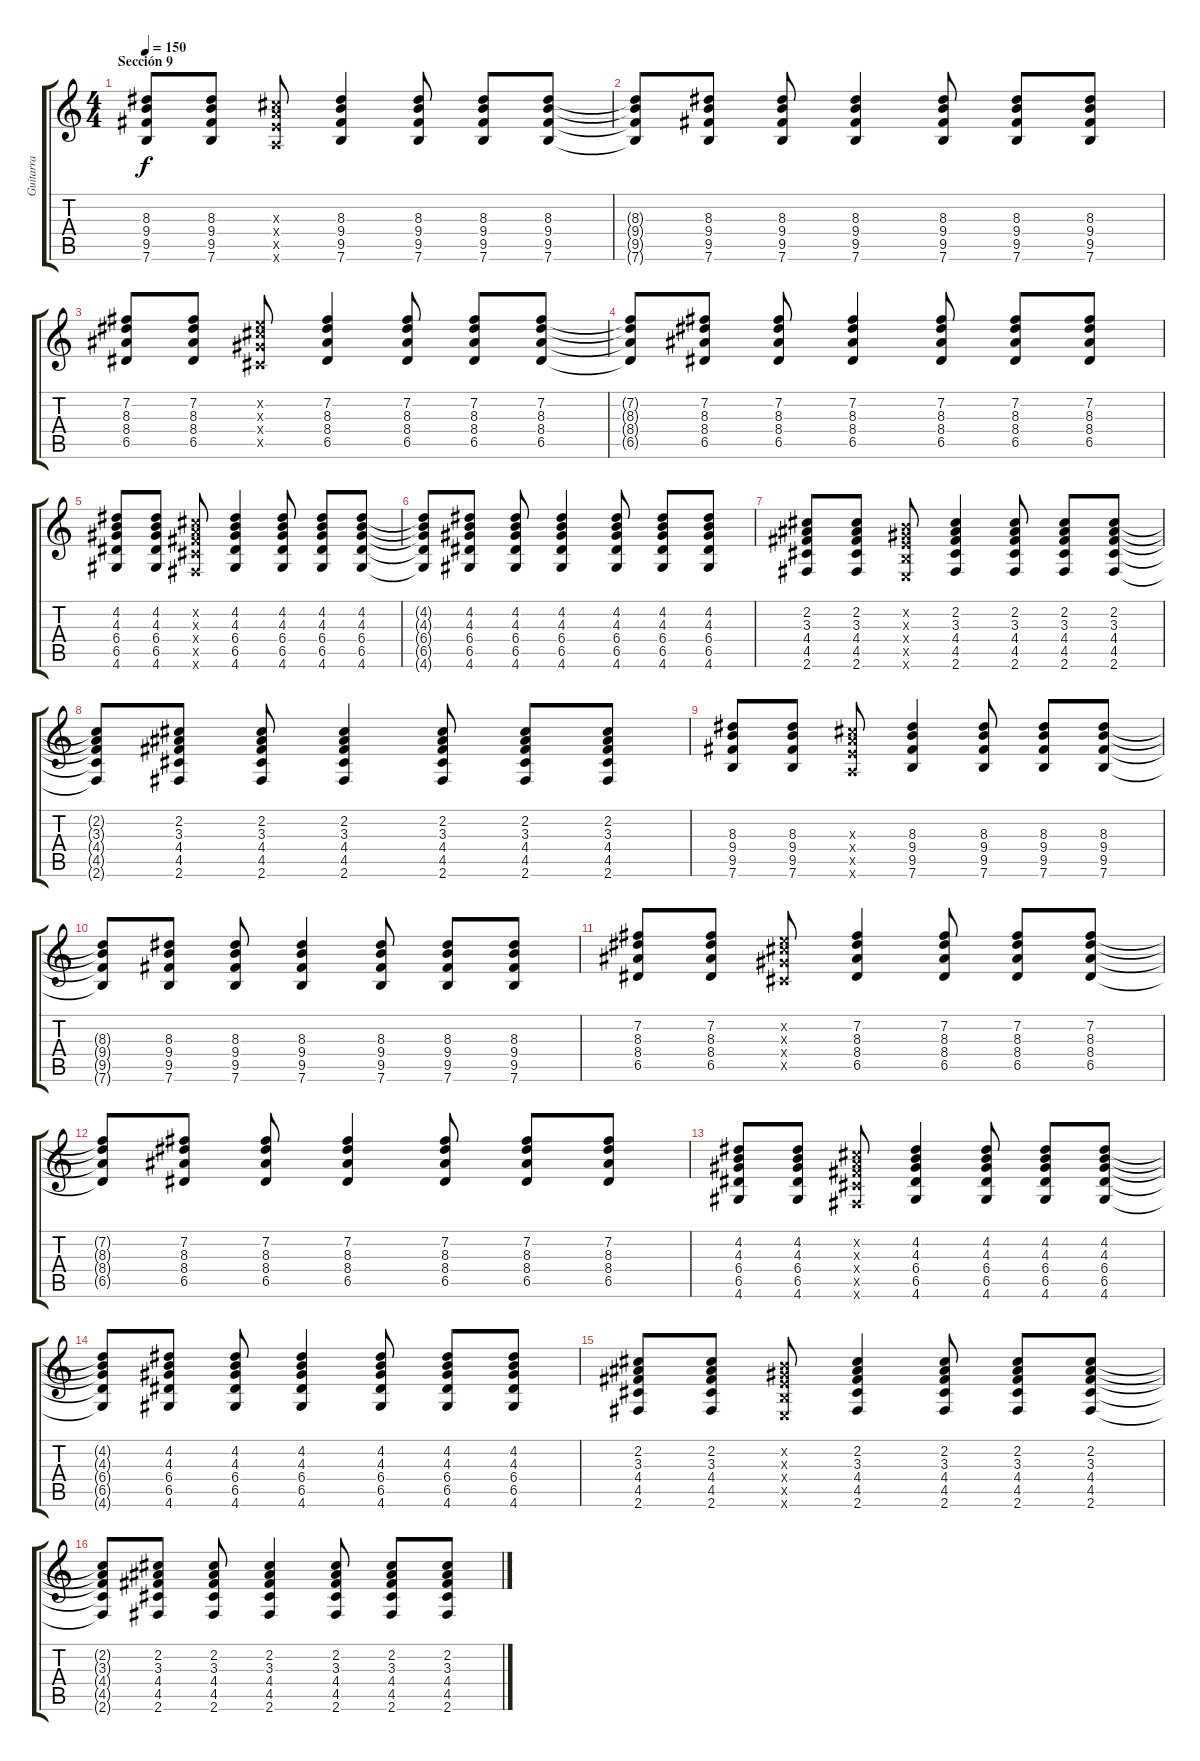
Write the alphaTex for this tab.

\track ("Guitarra" "Guitarra") {instrument electricguitarclean}
\staff {score tabs}
\tuning (E4 B3 G3 D3 A2 E2) {hide}
\ts (4 4)
\section ("" "Sección 9")
\tempo 150
\clef g2
\ks c
(8.3 9.4 9.5 7.6).8{dy f} (8.3 9.4 9.5 7.6).8 (6.3{x} 7.4{x} 7.5{x} 5.6{x}).8 (8.3 9.4 9.5 7.6).4 (8.3 9.4 9.5 7.6).8 (8.3 9.4 9.5 7.6).8 (8.3 9.4 9.5 7.6).8 |
(8.3{t} 9.4{t} 9.5{t} 7.6{t}).8 (8.3 9.4 9.5 7.6).8 (8.3 9.4 9.5 7.6).8 (8.3 9.4 9.5 7.6).4 (8.3 9.4 9.5 7.6).8 (8.3 9.4 9.5 7.6).8 (8.3 9.4 9.5 7.6).8 |
(7.2 8.3 8.4 6.5).8 (7.2 8.3 8.4 6.5).8 (5.2{x} 6.3{x} 6.4{x} 4.5{x}).8 (7.2 8.3 8.4 6.5).4 (7.2 8.3 8.4 6.5).8 (7.2 8.3 8.4 6.5).8 (7.2 8.3 8.4 6.5).8 |
(7.2{t} 8.3{t} 8.4{t} 6.5{t}).8 (7.2 8.3 8.4 6.5).8 (7.2 8.3 8.4 6.5).8 (7.2 8.3 8.4 6.5).4 (7.2 8.3 8.4 6.5).8 (7.2 8.3 8.4 6.5).8 (7.2 8.3 8.4 6.5).8 |
(4.2 4.3 6.4 6.5 4.6).8 (4.2 4.3 6.4 6.5 4.6).8 (2.2{x} 2.3{x} 4.4{x} 4.5{x} 2.6{x}).8 (4.2 4.3 6.4 6.5 4.6).4 (4.2 4.3 6.4 6.5 4.6).8 (4.2 4.3 6.4 6.5 4.6).8 (4.2 4.3 6.4 6.5 4.6).8 |
(4.2{t} 4.3{t} 6.4{t} 6.5{t} 4.6{t}).8 (4.2 4.3 6.4 6.5 4.6).8 (4.2 4.3 6.4 6.5 4.6).8 (4.2 4.3 6.4 6.5 4.6).4 (4.2 4.3 6.4 6.5 4.6).8 (4.2 4.3 6.4 6.5 4.6).8 (4.2 4.3 6.4 6.5 4.6).8 |
(2.2 3.3 4.4 4.5 2.6).8 (2.2 3.3 4.4 4.5 2.6).8 (0.2{x} 1.3{x} 2.4{x} 2.5{x} 0.6{x}).8 (2.2 3.3 4.4 4.5 2.6).4 (2.2 3.3 4.4 4.5 2.6).8 (2.2 3.3 4.4 4.5 2.6).8 (2.2 3.3 4.4 4.5 2.6).8 |
(2.2{t} 3.3{t} 4.4{t} 4.5{t} 2.6{t}).8 (2.2 3.3 4.4 4.5 2.6).8 (2.2 3.3 4.4 4.5 2.6).8 (2.2 3.3 4.4 4.5 2.6).4 (2.2 3.3 4.4 4.5 2.6).8 (2.2 3.3 4.4 4.5 2.6).8 (2.2 3.3 4.4 4.5 2.6).8 |
(8.3 9.4 9.5 7.6).8 (8.3 9.4 9.5 7.6).8 (6.3{x} 7.4{x} 7.5{x} 5.6{x}).8 (8.3 9.4 9.5 7.6).4 (8.3 9.4 9.5 7.6).8 (8.3 9.4 9.5 7.6).8 (8.3 9.4 9.5 7.6).8 |
(8.3{t} 9.4{t} 9.5{t} 7.6{t}).8 (8.3 9.4 9.5 7.6).8 (8.3 9.4 9.5 7.6).8 (8.3 9.4 9.5 7.6).4 (8.3 9.4 9.5 7.6).8 (8.3 9.4 9.5 7.6).8 (8.3 9.4 9.5 7.6).8 |
(7.2 8.3 8.4 6.5).8 (7.2 8.3 8.4 6.5).8 (5.2{x} 6.3{x} 6.4{x} 4.5{x}).8 (7.2 8.3 8.4 6.5).4 (7.2 8.3 8.4 6.5).8 (7.2 8.3 8.4 6.5).8 (7.2 8.3 8.4 6.5).8 |
(7.2{t} 8.3{t} 8.4{t} 6.5{t}).8 (7.2 8.3 8.4 6.5).8 (7.2 8.3 8.4 6.5).8 (7.2 8.3 8.4 6.5).4 (7.2 8.3 8.4 6.5).8 (7.2 8.3 8.4 6.5).8 (7.2 8.3 8.4 6.5).8 |
(4.2 4.3 6.4 6.5 4.6).8 (4.2 4.3 6.4 6.5 4.6).8 (2.2{x} 2.3{x} 4.4{x} 4.5{x} 2.6{x}).8 (4.2 4.3 6.4 6.5 4.6).4 (4.2 4.3 6.4 6.5 4.6).8 (4.2 4.3 6.4 6.5 4.6).8 (4.2 4.3 6.4 6.5 4.6).8 |
(4.2{t} 4.3{t} 6.4{t} 6.5{t} 4.6{t}).8 (4.2 4.3 6.4 6.5 4.6).8 (4.2 4.3 6.4 6.5 4.6).8 (4.2 4.3 6.4 6.5 4.6).4 (4.2 4.3 6.4 6.5 4.6).8 (4.2 4.3 6.4 6.5 4.6).8 (4.2 4.3 6.4 6.5 4.6).8 |
(2.2 3.3 4.4 4.5 2.6).8 (2.2 3.3 4.4 4.5 2.6).8 (0.2{x} 1.3{x} 2.4{x} 2.5{x} 0.6{x}).8 (2.2 3.3 4.4 4.5 2.6).4 (2.2 3.3 4.4 4.5 2.6).8 (2.2 3.3 4.4 4.5 2.6).8 (2.2 3.3 4.4 4.5 2.6).8 |
(2.2{t} 3.3{t} 4.4{t} 4.5{t} 2.6{t}).8 (2.2 3.3 4.4 4.5 2.6).8 (2.2 3.3 4.4 4.5 2.6).8 (2.2 3.3 4.4 4.5 2.6).4 (2.2 3.3 4.4 4.5 2.6).8 (2.2 3.3 4.4 4.5 2.6).8 (2.2 3.3 4.4 4.5 2.6).8
